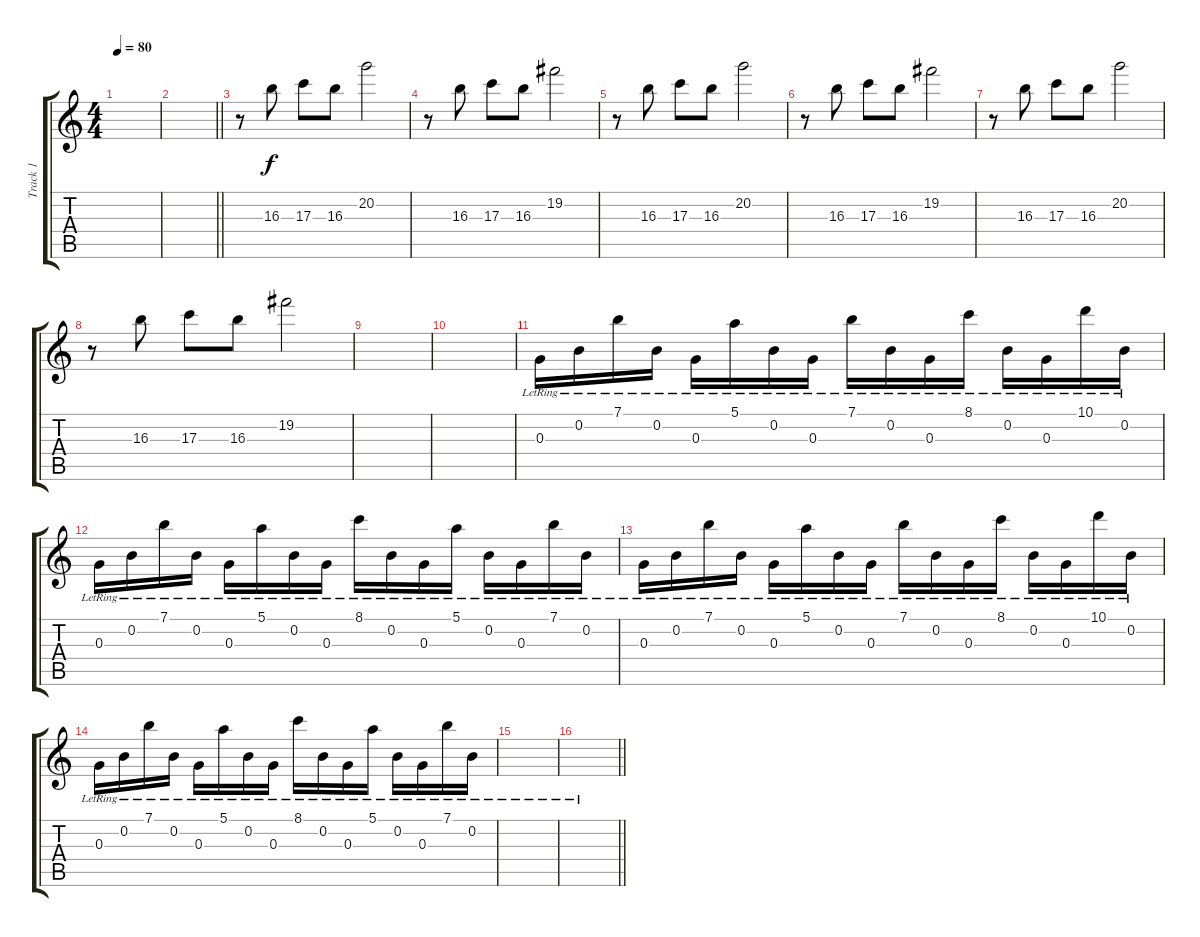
\track ("Track 1" "Track 1") {instrument electricguitarjazz}
\staff {score tabs}
\tuning (E4 B3 G3 D3 A2 E2) {hide}
\ts (4 4)
\tempo 80
\clef g2
\ks c
|
\barLineRight lightlight
|
r.8 16.3.8 17.3.8 16.3.8 20.2.2 |
r.8 16.3.8 17.3.8 16.3.8 19.2.2 |
r.8 16.3.8 17.3.8 16.3.8 20.2.2 |
r.8 16.3.8 17.3.8 16.3.8 19.2.2 |
r.8 16.3.8 17.3.8 16.3.8 20.2.2 |
r.8 16.3.8 17.3.8 16.3.8 19.2.2 |
|
|
0.3{lr}.16 0.2{lr}.16 7.1{lr}.16 0.2{lr}.16 0.3{lr}.16 5.1{lr}.16 0.2{lr}.16 0.3{lr}.16 7.1{lr}.16 0.2{lr}.16 0.3{lr}.16 8.1{lr}.16 0.2{lr}.16 0.3{lr}.16 10.1{lr}.16 0.2{lr}.16 |
0.3{lr}.16 0.2{lr}.16 7.1{lr}.16 0.2{lr}.16 0.3{lr}.16 5.1{lr}.16 0.2{lr}.16 0.3{lr}.16 8.1{lr}.16 0.2{lr}.16 0.3{lr}.16 5.1{lr}.16 0.2{lr}.16 0.3{lr}.16 7.1{lr}.16 0.2{lr}.16 |
0.3{lr}.16 0.2{lr}.16 7.1{lr}.16 0.2{lr}.16 0.3{lr}.16 5.1{lr}.16 0.2{lr}.16 0.3{lr}.16 7.1{lr}.16 0.2{lr}.16 0.3{lr}.16 8.1{lr}.16 0.2{lr}.16 0.3{lr}.16 10.1{lr}.16 0.2{lr}.16 |
0.3{lr}.16 0.2{lr}.16 7.1{lr}.16 0.2{lr}.16 0.3{lr}.16 5.1{lr}.16 0.2{lr}.16 0.3{lr}.16 8.1{lr}.16 0.2{lr}.16 0.3{lr}.16 5.1{lr}.16 0.2{lr}.16 0.3{lr}.16 7.1{lr}.16 0.2{lr}.16 |
|
\barLineRight lightlight
